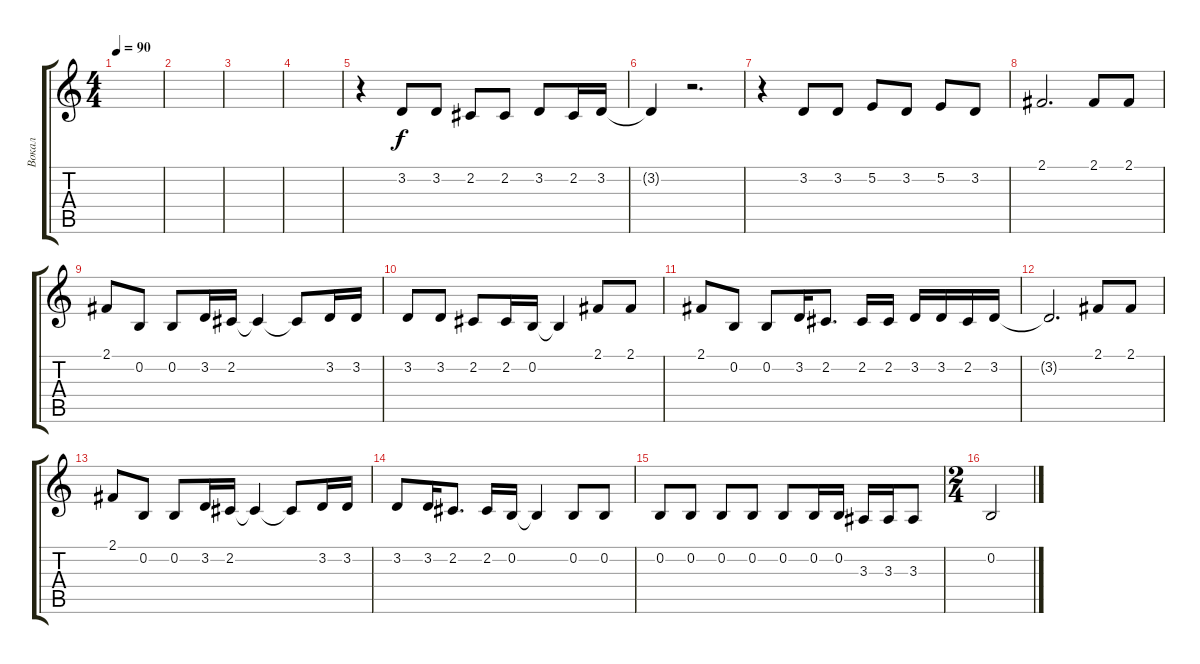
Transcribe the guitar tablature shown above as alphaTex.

\track ("Вокал" "Вокал") {instrument flute}
\staff {score tabs}
\tuning (E4 B3 G3 D3 A2 E2) {hide}
\ts (4 4)
\tempo 90
\clef g2
\ks c
|
|
|
|
r.4 3.2.8 3.2.8 2.2.8 2.2.8 3.2.8 2.2.16 3.2.16 |
3.2{t}.4 r.2{d} |
r.4 3.2.8 3.2.8 5.2.8 3.2.8 5.2.8 3.2.8 |
2.1.2{d} 2.1.8 2.1.8 |
2.1.8 0.2.8 0.2.8 3.2.16 2.2.16 2.2{t}.4 2.2{t}.8 3.2.16 3.2.16 |
3.2.8 3.2.8 2.2.8 2.2.16 0.2.16 0.2{t}.4 2.1.8 2.1.8 |
2.1.8 0.2.8 0.2.8 3.2.16 2.2.8{d} 2.2.16 2.2.16 3.2.16 3.2.16 2.2.16 3.2.16 |
3.2{t}.2{d} 2.1.8 2.1.8 |
2.1.8 0.2.8 0.2.8 3.2.16 2.2.16 2.2{t}.4 2.2{t}.8 3.2.16 3.2.16 |
3.2.8 3.2.16 2.2.8{d} 2.2.16 0.2.16 0.2{t}.4 0.2.8 0.2.8 |
0.2.8 0.2.8 0.2.8 0.2.8 0.2.8 0.2.16 0.2.16 3.3.16 3.3.16 3.3.8 |
\ts (2 4)
0.2.2
